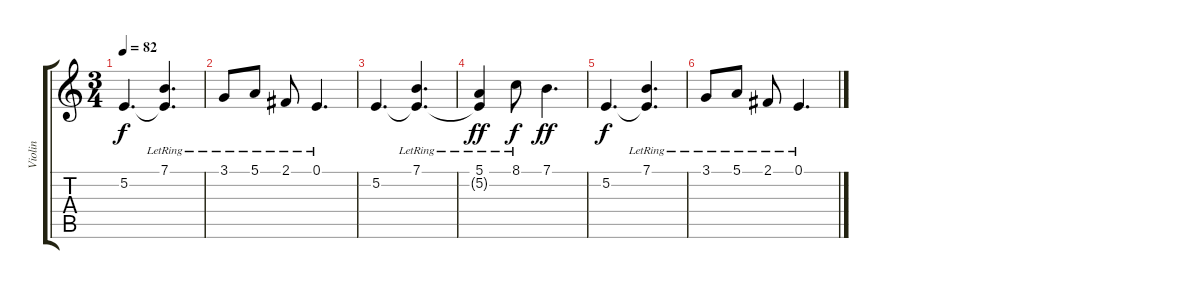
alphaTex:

\track ("Violin" "Violin") {instrument pad6metallic}
\staff {score tabs}
\tuning (E4 B3 G3 D3 A2 E2) {hide}
\ts (3 4)
\tempo 82
\clef g2
\ks c
5.2.4{d dy f} (7.1{lr} 5.2{t}).4{d} |
3.1{lr}.8 5.1{lr}.8 2.1{lr}.8 0.1{lr}.4{d} |
5.2.4{d instrument violin} (7.1{lr} 5.2{t}).4{d} |
(5.1{lr} 5.2{t}).4{dy ff} 8.1{lr}.8{dy f} 7.1.4{d dy ff} |
5.2.4{d dy f} (7.1{lr} 5.2{t}).4{d} |
3.1{lr}.8 5.1{lr}.8 2.1{lr}.8 0.1{lr}.4{d}
